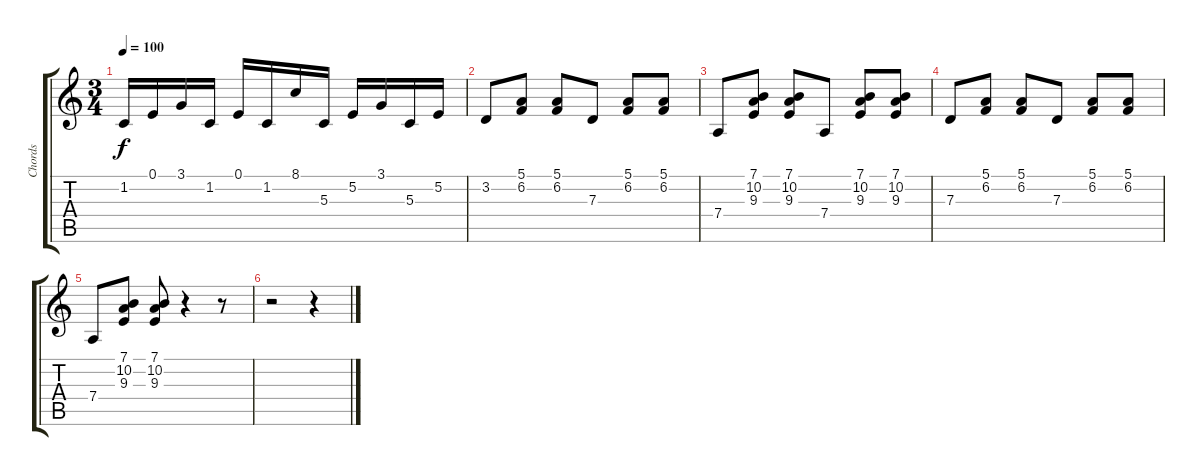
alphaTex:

\track ("Chords" "Chords") {instrument accordion}
\staff {score tabs}
\tuning (E4 B3 G3 D3 A2 E2) {hide}
\ts (3 4)
\tempo 100
\clef g2
\ks c
1.2.16{dy f} 0.1.16 3.1.16 1.2.16 0.1.16 1.2.16 8.1.16 5.3.16 5.2.16 3.1.16 5.3.16 5.2.16 |
3.2.8 (5.1 6.2).8 (5.1 6.2).8 7.3.8 (5.1 6.2).8 (5.1 6.2).8 |
7.4.8 (7.1 10.2 9.3).8 (7.1 10.2 9.3).8 7.4.8 (7.1 10.2 9.3).8 (7.1 10.2 9.3).8 |
7.3.8 (5.1 6.2).8 (5.1 6.2).8 7.3.8 (5.1 6.2).8 (5.1 6.2).8 |
7.4.8 (7.1 10.2 9.3).8 (7.1 10.2 9.3).8 r.4 r.8 |
r.2 r.4
